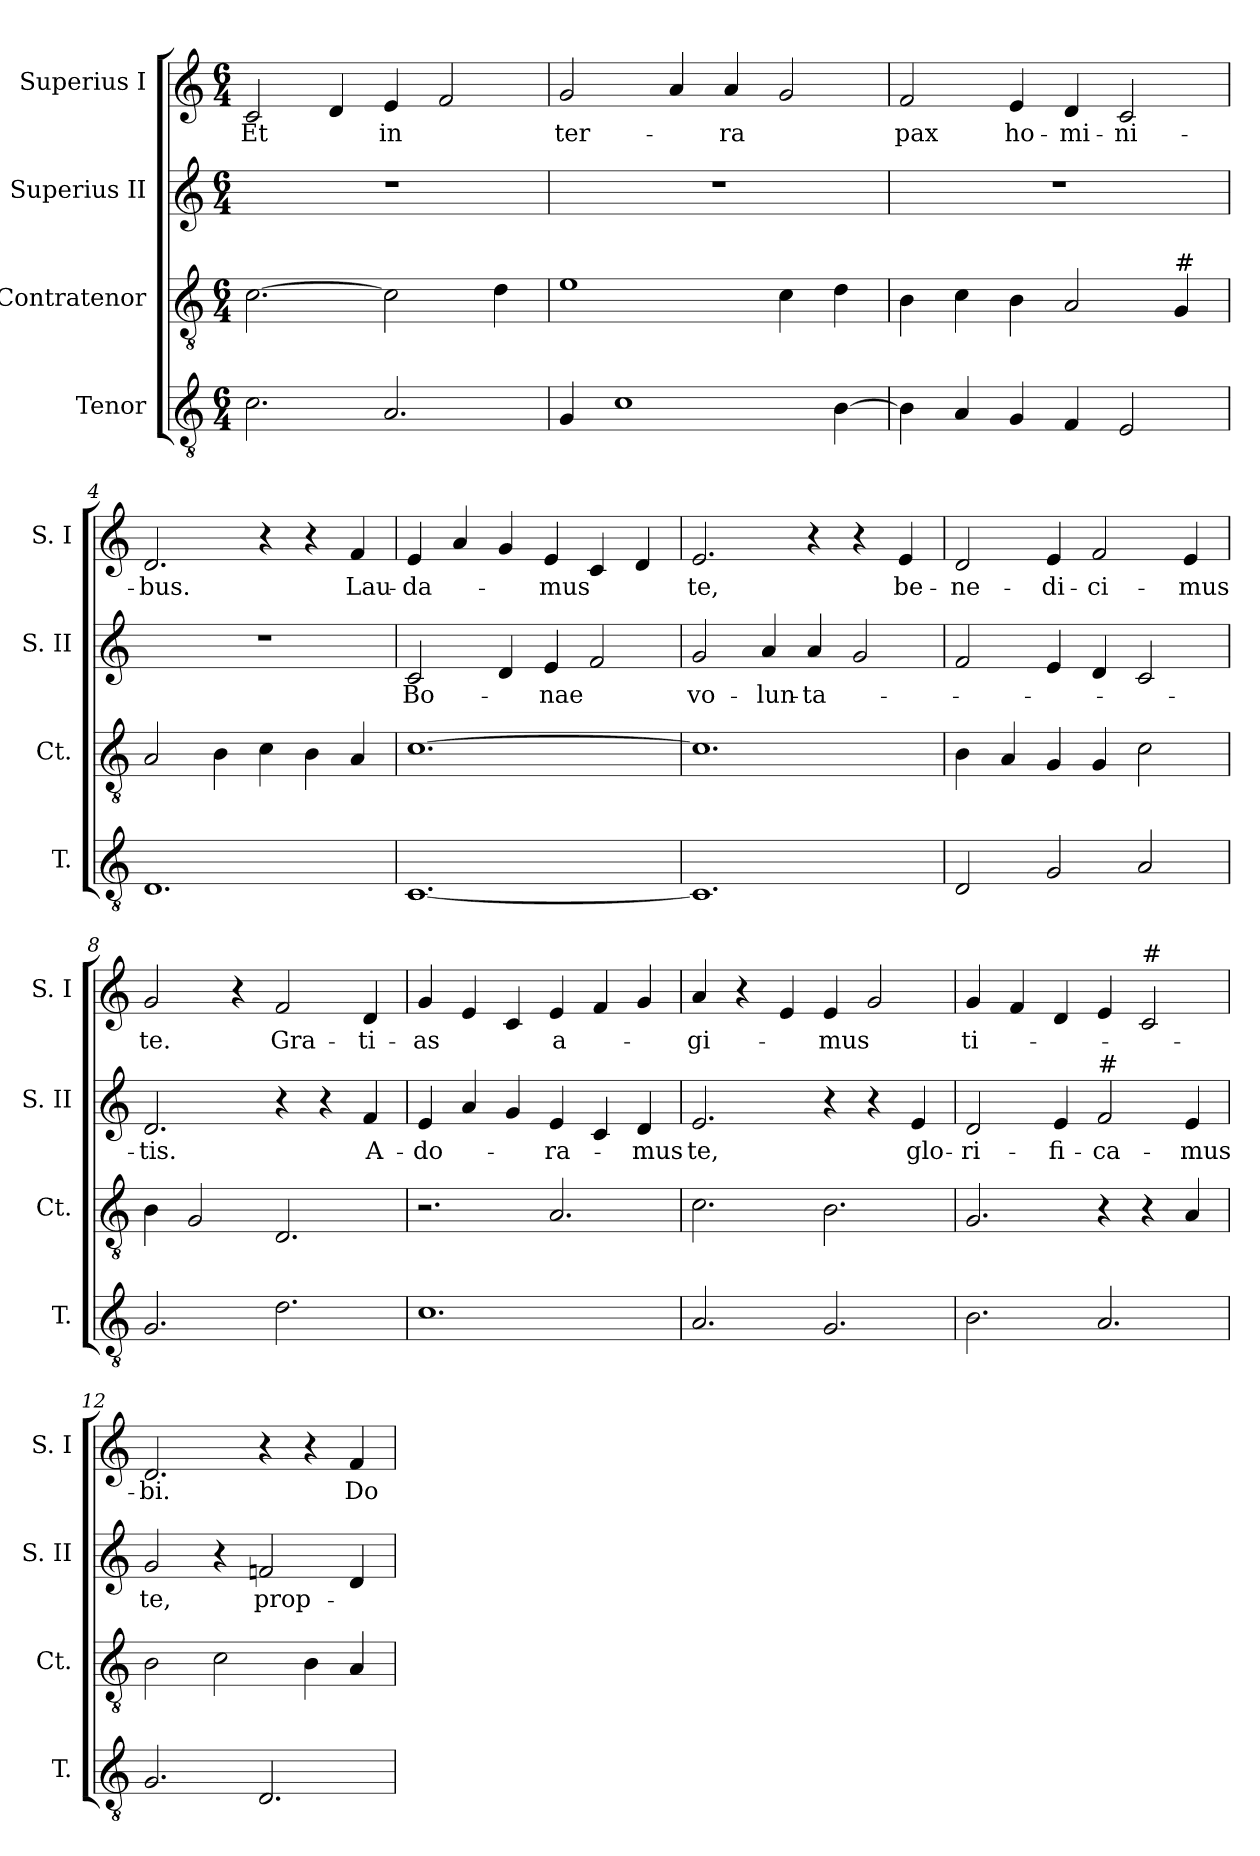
**kern	**kern	**kern	**text	**kern	**text
*part4	*part3	*part2	*part2	*part1	*part1
*staff4	*staff3	*staff2	*staff2	*staff1	*staff1
*I"Tenor	*I"Contratenor	*I"Superius II	*	*I"Superius I	*
*I'T.	*I'Ct.	*I'S. II	*	*I'S. I	*
*clefGv2	*clefGv2	*clefG2	*	*clefG2	*
*M6/4	*M6/4	*M6/4	*	*M6/4	*
=1	=1	=1	=1	=1	=1
!	!	!	!	!	!LO:LY:b
2.c\	[2.c\	1.r	.	2c/	Et
.	.	.	.	4d/	.
!	!	!	!	!	!LO:LY:b
2.A/	2c\]	.	.	4e/	in
.	.	.	.	2f/	.
.	4d\	.	.	.	.
=2	=2	=2	=2	=2	=2
!	!	!	!	!	!LO:LY:b
4G/	1e	1.r	.	2g/	ter-
1c	.	.	.	.	.
.	.	.	.	4a/	.
!	!	!	!	!	!LO:LY:b
.	.	.	.	4a/	-ra
.	4c\	.	.	2g/	.
[4B\	4d\	.	.	.	.
=3	=3	=3	=3	=3	=3
!	!	!	!	!	!LO:LY:b
4B\]	4B\	1.r	.	2f/	pax
4A/	4c\	.	.	.	.
!	!	!	!	!	!LO:LY:b
4G/	4B\	.	.	4e/	ho-
!	!	!	!	!	!LO:LY:b
4F/	2A/	.	.	4d/	-mi-
!	!	!	!	!	!LO:LY:b
2E/	.	.	.	2c/	-ni-
!	!LO:TX:a:t=#	!	!	!	!
.	4G/	.	.	.	.
=4	=4	=4	=4	=4	=4
!	!	!	!	!	!LO:LY:b
1.D	2A/	1.r	.	2.d/	-bus.
.	4B\	.	.	.	.
.	4c\	.	.	4r	.
.	4B\	.	.	4r	.
!	!	!	!	!	!LO:LY:b
.	4A/	.	.	4f/	Lau-
=5	=5	=5	=5	=5	=5
!	!	!	!LO:LY:b	!	!LO:LY:b
[1.C	[1.c	2c/	Bo-	4e/	-da-
.	.	.	.	4a/	.
.	.	4d/	.	4g/	.
!	!	!	!LO:LY:b	!	!LO:LY:b
.	.	4e/	-nae	4e/	-mus
.	.	2f/	.	4c/	.
.	.	.	.	4d/	.
!!LO:LB:g=z
=6	=6	=6	=6	=6	=6
!	!	!	!LO:LY:b	!	!LO:LY:b
1.C]	1.c]	2g/	vo-	2.e/	te,
!	!	!	!LO:LY:b	!	!
.	.	4a/	-lun-	.	.
!	!	!	!LO:LY:b	!	!
.	.	4a/	-ta-	4r	.
.	.	2g/	.	4r	.
!	!	!	!	!	!LO:LY:b
.	.	.	.	4e/	be-
=7	=7	=7	=7	=7	=7
!	!	!	!	!	!LO:LY:b
2D/	4B\	2f/	.	2d/	-ne-
.	4A/	.	.	.	.
!	!	!	!	!	!LO:LY:b
2G/	4G/	4e/	.	4e/	-di-
!	!	!	!	!	!LO:LY:b
.	4G/	4d/	.	2f/	-ci-
2A/	2c\	2c/	.	.	.
!	!	!	!	!	!LO:LY:b
.	.	.	.	4e/	-mus
=8	=8	=8	=8	=8	=8
!	!	!	!LO:LY:b	!	!LO:LY:b
2.G/	4B\	2.d/	-tis.	2g/	te.
.	2G/	.	.	.	.
.	.	.	.	4r	.
!	!	!	!	!	!LO:LY:b
2.d\	2.D/	4r	.	2f/	Gra-
.	.	4r	.	.	.
!	!	!	!LO:LY:b	!	!LO:LY:b
.	.	4f/	A-	4d/	-ti-
=9	=9	=9	=9	=9	=9
!	!	!	!LO:LY:b	!	!LO:LY:b
1.c	2.r	4e/	-do-	4g/	-as
.	.	4a/	.	4e/	.
.	.	4g/	.	4c/	.
!	!	!	!LO:LY:b	!	!LO:LY:b
.	2.A/	4e/	-ra-	4e/	a-
.	.	4c/	.	4f/	.
!	!	!	!LO:LY:b	!	!
.	.	4d/	-mus	4g/	.
=10	=10	=10	=10	=10	=10
!	!	!	!LO:LY:b	!	!LO:LY:b
2.A/	2.c\	2.e/	te,	4a/	-gi-
.	.	.	.	4r	.
.	.	.	.	4e/	.
!	!	!	!	!	!LO:LY:b
2.G/	2.B\	4r	.	4e/	-mus
.	.	4r	.	2g/	.
!	!	!	!LO:LY:b	!	!
.	.	4e/	glo-	.	.
!!LO:LB:g=z
=11	=11	=11	=11	=11	=11
!	!	!	!LO:LY:b	!	!LO:LY:b
2.B\	2.G/	2d/	-ri-	4g/	ti-
.	.	.	.	4f/	.
!	!	!	!LO:LY:b	!	!
.	.	4e/	-fi-	4d/	.
!	!	!LO:TX:a:t=#	!	!	!
!	!	!	!LO:LY:b	!	!
2.A/	4r	2f/	-ca-	4e/	.
!	!	!	!	!LO:TX:a:t=#	!
.	4r	.	.	2c/	.
!	!	!	!LO:LY:b	!	!
.	4A/	4e/	-mus	.	.
=12	=12	=12	=12	=12	=12
!	!	!	!LO:LY:b	!	!LO:LY:b
2.G/	2B\	2g/	te,	2.d/	-bi.
.	2c\	4r	.	.	.
!	!	!	!LO:LY:b	!	!
2.D/	.	2fn/	prop-	4r	.
.	4B\	.	.	4r	.
!	!	!	!	!	!LO:LY:b
.	4A/	4d/	.	4f/	Do-
=	=	=	=	=	=
*-	*-	*-	*-	*-	*-
